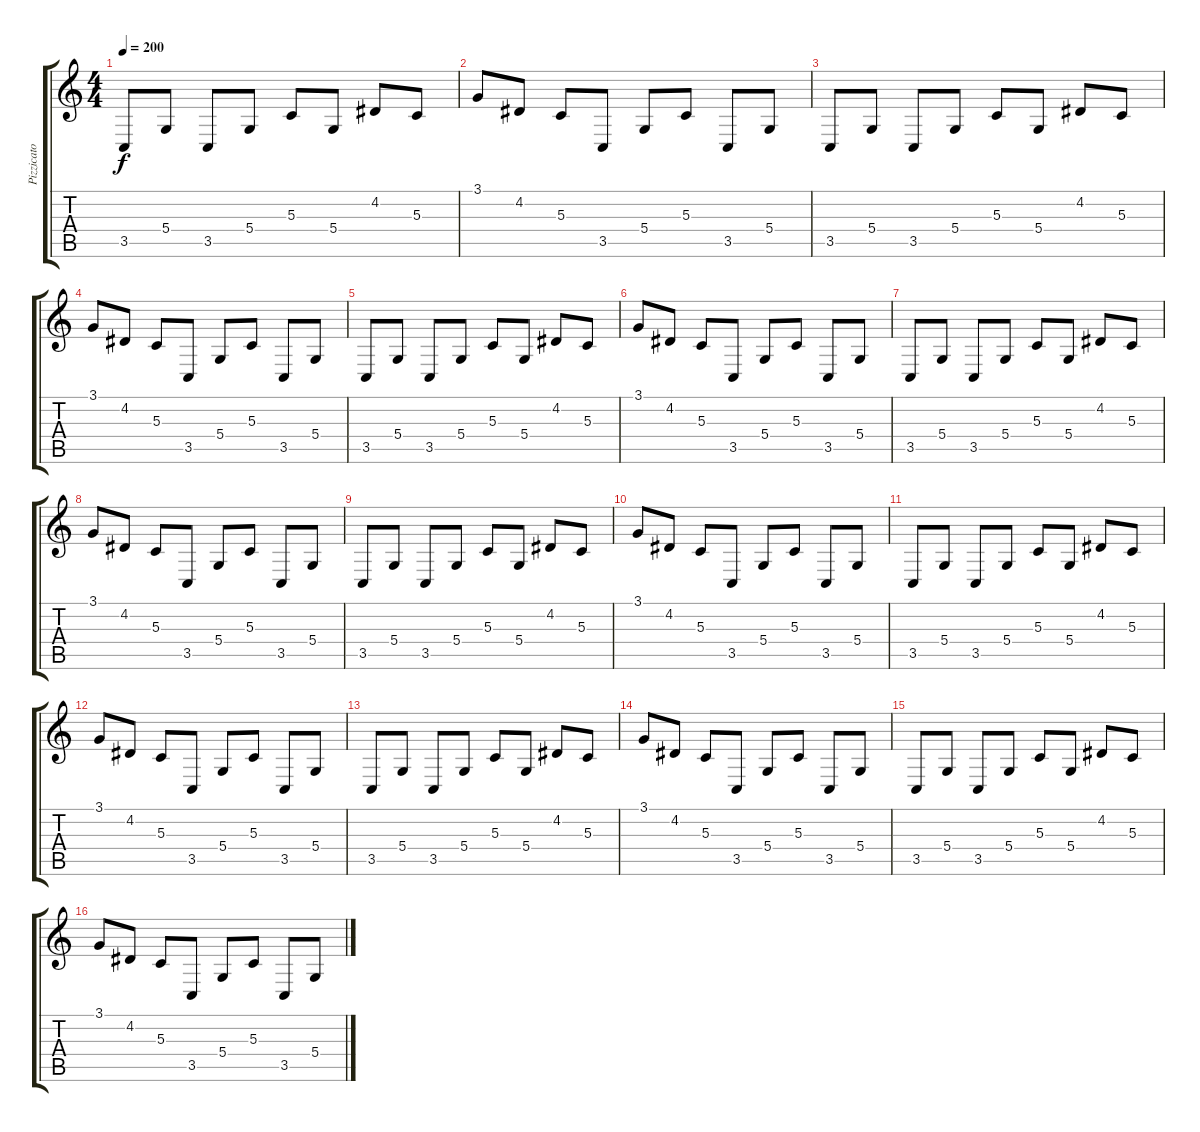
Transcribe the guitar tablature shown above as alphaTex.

\track ("Pizzicato" "Pizzicato") {instrument pizzicatostrings}
\staff {score tabs}
\tuning (E4 B3 G3 D3 A2 D2) {hide}
\ts (4 4)
\tempo 200
\clef g2
\ks c
3.5.8{dy f instrument pizzicatostrings} 5.4.8 3.5.8 5.4.8 5.3.8 5.4.8 4.2.8 5.3.8 |
3.1.8 4.2.8 5.3.8 3.5.8 5.4.8 5.3.8 3.5.8 5.4.8 |
3.5.8 5.4.8 3.5.8 5.4.8 5.3.8 5.4.8 4.2.8 5.3.8 |
3.1.8 4.2.8 5.3.8 3.5.8 5.4.8 5.3.8 3.5.8 5.4.8 |
3.5.8 5.4.8 3.5.8 5.4.8 5.3.8 5.4.8 4.2.8 5.3.8 |
3.1.8 4.2.8 5.3.8 3.5.8 5.4.8 5.3.8 3.5.8 5.4.8 |
3.5.8 5.4.8 3.5.8 5.4.8 5.3.8 5.4.8 4.2.8 5.3.8 |
3.1.8 4.2.8 5.3.8 3.5.8 5.4.8 5.3.8 3.5.8 5.4.8 |
3.5.8 5.4.8 3.5.8 5.4.8 5.3.8 5.4.8 4.2.8 5.3.8 |
3.1.8 4.2.8 5.3.8 3.5.8 5.4.8 5.3.8 3.5.8 5.4.8 |
3.5.8 5.4.8 3.5.8 5.4.8 5.3.8 5.4.8 4.2.8 5.3.8 |
3.1.8 4.2.8 5.3.8 3.5.8 5.4.8 5.3.8 3.5.8 5.4.8 |
3.5.8 5.4.8 3.5.8 5.4.8 5.3.8 5.4.8 4.2.8 5.3.8 |
3.1.8 4.2.8 5.3.8 3.5.8 5.4.8 5.3.8 3.5.8 5.4.8 |
3.5.8 5.4.8 3.5.8 5.4.8 5.3.8 5.4.8 4.2.8 5.3.8 |
3.1.8 4.2.8 5.3.8 3.5.8 5.4.8 5.3.8 3.5.8 5.4.8
